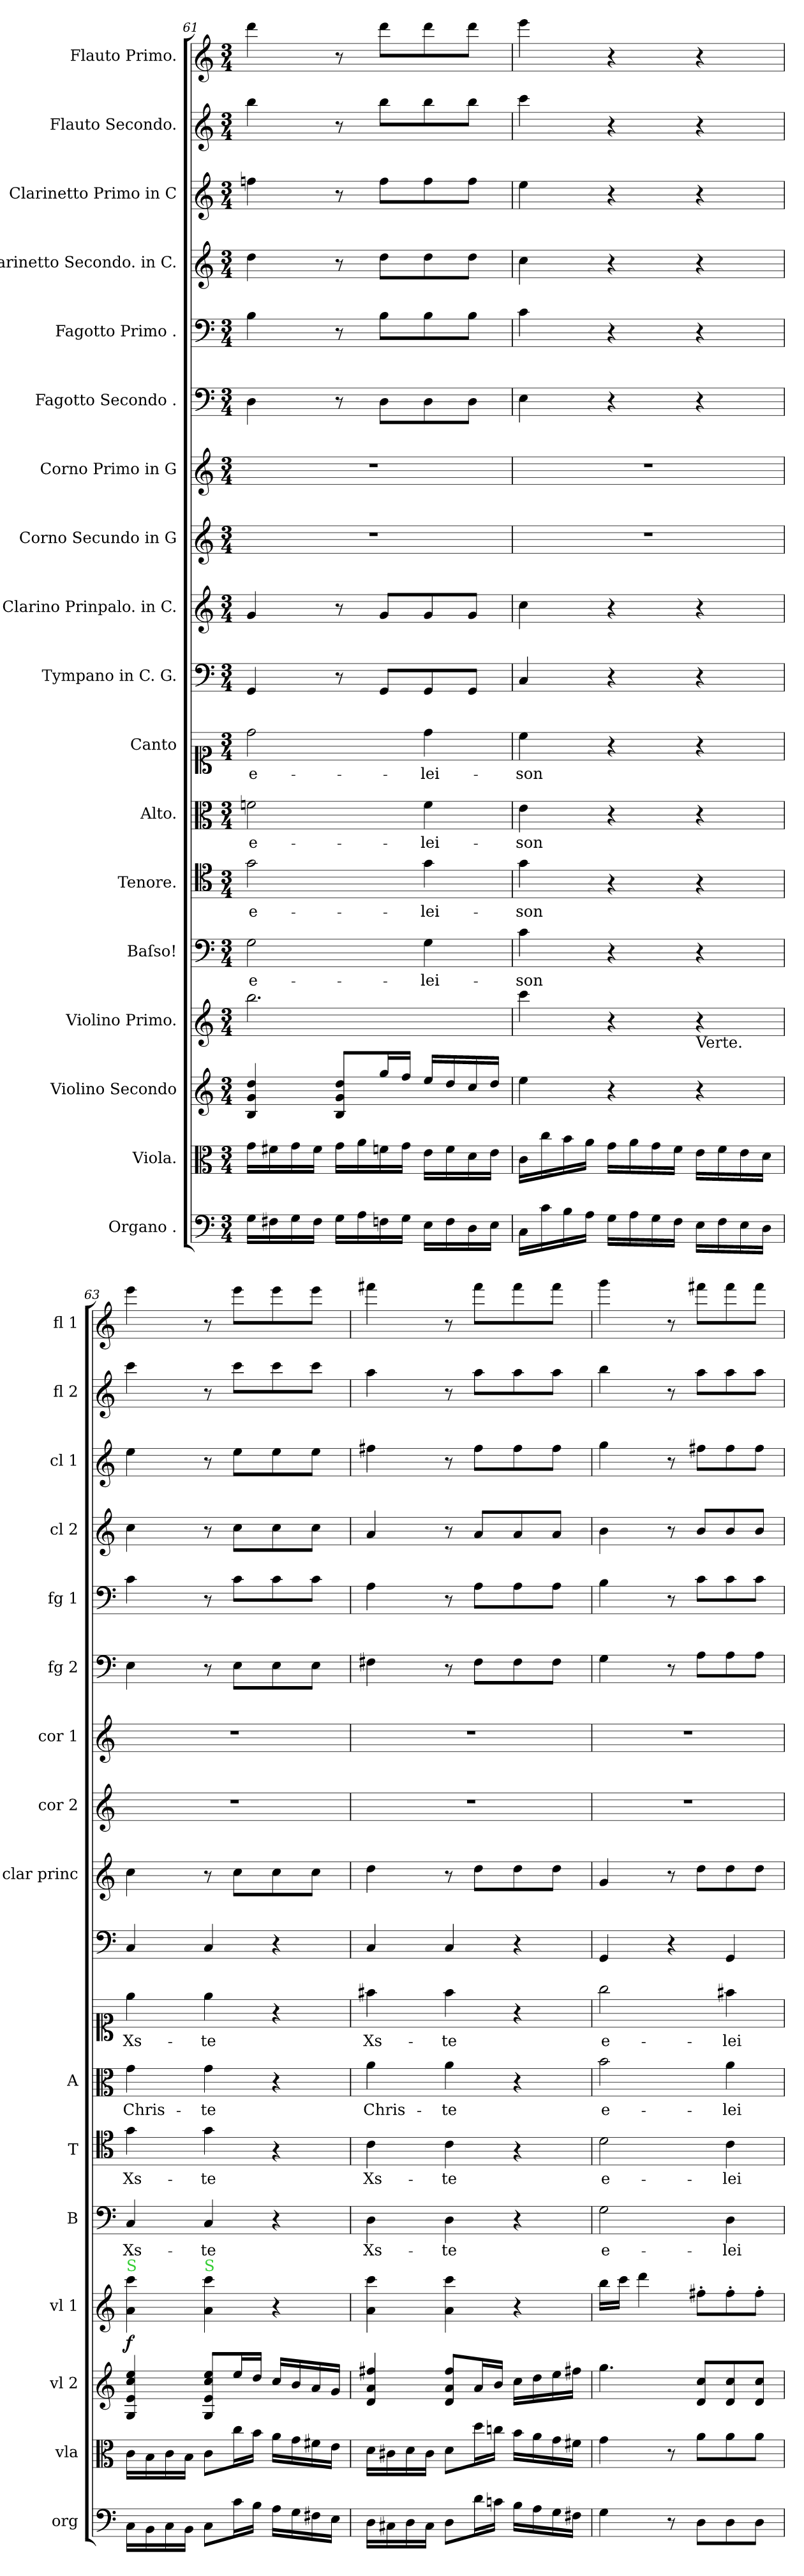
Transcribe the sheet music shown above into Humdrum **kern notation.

**kern	**kern	**kern	**kern	**dynam	**kern	**text	**kern	**text	**kern	**text	**kern	**text	**kern	**kern	**kern	**kern	**kern	**kern	**kern	**kern	**kern	**kern
*part18	*part17	*part16	*part15	*part15	*part14	*part14	*part13	*part13	*part12	*part12	*part11	*part11	*part10	*part9	*part8	*part7	*part6	*part5	*part4	*part3	*part2	*part1
*staff18	*staff17	*staff16	*staff15	*staff15	*staff14	*staff14	*staff13	*staff13	*staff12	*staff12	*staff11	*staff11	*staff10	*staff9	*staff8	*staff7	*staff6	*staff5	*staff4	*staff3	*staff2	*staff1
*I"Organo .	*I"Viola.	*I"Violino Secondo	*I"Violino Primo.	*	*I"Baſso!	*	*I"Tenore.	*	*I"Alto.	*	*I"Canto	*	*I"Tympano in C. G.	*I"Clarino Prinpalo. in C.	*I"Corno Secundo in G	*I"Corno Primo in G	*I"Fagotto Secondo .	*I"Fagotto Primo .	*I"Clarinetto Secondo. in C.	*I"Clarinetto Primo in C	*I"Flauto Secondo.	*I"Flauto Primo.
*I'org	*I'vla	*I'vl 2	*I'vl 1	*	*I'B	*	*I'T	*	*I'A	*	*	*	*	*I'clar princ	*I'cor 2	*I'cor 1	*I'fg 2	*I'fg 1	*I'cl 2	*I'cl 1	*I'fl 2	*I'fl 1
*clefF4	*clefC3	*clefG2	*clefG2	*	*clefF4	*	*clefC4	*	*clefC3	*	*clefC1	*	*clefF4	*clefG2	*clefG2	*clefG2	*clefF4	*clefF4	*clefG2	*clefG2	*clefG2	*clefG2
*	*	*	*	*	*	*	*	*	*	*	*	*	*	*	*ITrd3c5	*ITrd3c5	*	*	*	*	*	*
*k[]	*k[]	*k[]	*k[]	*	*k[]	*	*k[]	*	*k[]	*	*k[]	*	*k[]	*k[]	*k[f#]	*k[f#]	*k[]	*k[]	*k[]	*k[]	*k[]	*k[]
*C:	*C:	*C:	*C:	*	*C:	*	*C:	*	*C:	*	*C:	*	*	*C:	*	*	*C:	*C:	*C:	*C:	*C:	*C:
*M3/4	*M3/4	*M3/4	*M3/4	*	*M3/4	*	*M3/4	*	*M3/4	*	*M3/4	*	*M3/4	*M3/4	*M3/4	*M3/4	*M3/4	*M3/4	*M3/4	*M3/4	*M3/4	*M3/4
=61	=61	=61	=61	=61	=61	=61	=61	=61	=61	=61	=61	=61	=61	=61	=61	=61	=61	=61	=61	=61	=61	=61
16G\LL	16g\LL	4B/ 4g/ 4dd/	2.bb\	.	2G\	e-	2g\	e-	2fn\	e-	2dd\	e-	4GG/	4g/	2.r	2.r	4D\	4B\	4dd\	4ffn\	4bb\	4ddd\
16F#X\	16f#X\	.	.	.	.	.	.	.	.	.	.	.	.	.	.	.	.	.	.	.	.	.
16G\	16g\	.	.	.	.	.	.	.	.	.	.	.	.	.	.	.	.	.	.	.	.	.
16F#\JJ	16f#\JJ	.	.	.	.	.	.	.	.	.	.	.	.	.	.	.	.	.	.	.	.	.
16G\LL	16g\LL	8B/ 8g/ 8dd/L	.	.	.	.	.	.	.	.	.	.	8r	8r	.	.	8r	8r	8r	8r	8r	8r
16A\	16a\	.	.	.	.	.	.	.	.	.	.	.	.	.	.	.	.	.	.	.	.	.
16Fn\	16fn\	16gg/L	.	.	.	.	.	.	.	.	.	.	8GG/L	8g/L	.	.	8D\L	8B\L	8dd\L	8ff\L	8bb\L	8ddd\L
16G\JJ	16g\JJ	16ff/JJ	.	.	.	.	.	.	.	.	.	.	.	.	.	.	.	.	.	.	.	.
16E\LL	16e\LL	16ee/LL	.	.	4G\	-lei-	4g\	-lei-	4f\	-lei-	4dd\	-lei-	8GG/	8g/	.	.	8D\	8B\	8dd\	8ff\	8bb\	8ddd\
16F\	16f\	16dd/	.	.	.	.	.	.	.	.	.	.	.	.	.	.	.	.	.	.	.	.
16D\	16d\	16cc/	.	.	.	.	.	.	.	.	.	.	8GG/J	8g/J	.	.	8D\J	8B\J	8dd\J	8ff\J	8bb\J	8ddd\J
16E\JJ	16e\JJ	16dd/JJ	.	.	.	.	.	.	.	.	.	.	.	.	.	.	.	.	.	.	.	.
=62	=62	=62	=62	=62	=62	=62	=62	=62	=62	=62	=62	=62	=62	=62	=62	=62	=62	=62	=62	=62	=62	=62
16C\LL	16c\LL	4ee\	4ccc\	.	4c\	-son	4g\	-son	4e\	-son	4cc\	-son	4C/	4cc\	2.r	2.r	4E\	4c\	4cc\	4ee\	4ccc\	4eee\
16c\	16cc\	.	.	.	.	.	.	.	.	.	.	.	.	.	.	.	.	.	.	.	.	.
16B\	16b\	.	.	.	.	.	.	.	.	.	.	.	.	.	.	.	.	.	.	.	.	.
16A\JJ	16a\JJ	.	.	.	.	.	.	.	.	.	.	.	.	.	.	.	.	.	.	.	.	.
16G\LL	16g\LL	4r	4r	.	4r	.	4r	.	4r	.	4r	.	4r	4r	.	.	4r	4r	4r	4r	4r	4r
16A\	16a\	.	.	.	.	.	.	.	.	.	.	.	.	.	.	.	.	.	.	.	.	.
16G\	16g\	.	.	.	.	.	.	.	.	.	.	.	.	.	.	.	.	.	.	.	.	.
16F\JJ	16f\JJ	.	.	.	.	.	.	.	.	.	.	.	.	.	.	.	.	.	.	.	.	.
!	!	!	!LO:TX:b:t=Verte.	!	!	!	!	!	!	!	!	!	!	!	!	!	!	!	!	!	!	!
16E\LL	16e\LL	4r	4r	.	4r	.	4r	.	4r	.	4r	.	4r	4r	.	.	4r	4r	4r	4r	4r	4r
16F\	16f\	.	.	.	.	.	.	.	.	.	.	.	.	.	.	.	.	.	.	.	.	.
16E\	16e\	.	.	.	.	.	.	.	.	.	.	.	.	.	.	.	.	.	.	.	.	.
16D\JJ	16d\JJ	.	.	.	.	.	.	.	.	.	.	.	.	.	.	.	.	.	.	.	.	.
=63	=63	=63	=63	=63	=63	=63	=63	=63	=63	=63	=63	=63	=63	=63	=63	=63	=63	=63	=63	=63	=63	=63
!	!	!	!LO:TX:a:color=limegreen:t=S	!	!	!	!	!	!	!	!	!	!	!	!	!	!	!	!	!	!	!
!	!	!	!	!LO:DY:b	!	!	!	!	!	!	!	!	!	!	!	!	!	!	!	!	!	!
16C\LL	16c\LL	4G/ 4e/ 4cc/ 4ee/	4a\ 4ccc\	f	4C/	Xs-	4g\	Xs-	4g\	Chris-	4ee\	Xs-	4C/	4cc\	2.r	2.r	4E\	4c\	4cc\	4ee\	4ccc\	4eee\
16BB\	16B\	.	.	.	.	.	.	.	.	.	.	.	.	.	.	.	.	.	.	.	.	.
16C\	16c\	.	.	.	.	.	.	.	.	.	.	.	.	.	.	.	.	.	.	.	.	.
16BB\JJ	16B\JJ	.	.	.	.	.	.	.	.	.	.	.	.	.	.	.	.	.	.	.	.	.
!	!	!	!LO:TX:a:color=limegreen:t=S	!	!	!	!	!	!	!	!	!	!	!	!	!	!	!	!	!	!	!
8C\L	8c\L	8G/ 8e/ 8cc/ 8ee/L	4a\ 4ccc\	.	4C/	-te	4g\	-te	4g\	-te	4ee\	-te	4C/	8r	.	.	8r	8r	8r	8r	8r	8r
16c\L	16cc\L	16ee/L	.	.	.	.	.	.	.	.	.	.	.	8cc\L	.	.	8E\L	8c\L	8cc\L	8ee\L	8ccc\L	8eee\L
16B\JJ	16b\JJ	16dd/JJ	.	.	.	.	.	.	.	.	.	.	.	.	.	.	.	.	.	.	.	.
16A\LL	16a\LL	16cc/LL	4r	.	4r	.	4r	.	4r	.	4r	.	4r	8cc\	.	.	8E\	8c\	8cc\	8ee\	8ccc\	8eee\
16G\	16g\	16b/	.	.	.	.	.	.	.	.	.	.	.	.	.	.	.	.	.	.	.	.
16F#X\	16f#X\	16a/	.	.	.	.	.	.	.	.	.	.	.	8cc\J	.	.	8E\J	8c\J	8cc\J	8ee\J	8ccc\J	8eee\J
16E\JJ	16e\JJ	16g/JJ	.	.	.	.	.	.	.	.	.	.	.	.	.	.	.	.	.	.	.	.
=64	=64	=64	=64	=64	=64	=64	=64	=64	=64	=64	=64	=64	=64	=64	=64	=64	=64	=64	=64	=64	=64	=64
!	!	!	!	!	!	!LO:LY:i	!	!LO:LY:i	!	!LO:LY:i	!	!LO:LY:i	!	!	!	!	!	!	!	!	!	!
16D\LL	16d\LL	4d/ 4a/ 4ff#X/	4a\ 4ccc\	.	4D\	Xs-	4c\	Xs-	4a\	Chris-	4ff#X\	Xs-	4C/	4dd\	2.r	2.r	4F#X\	4A\	4a/	4ff#X\	4aa\	4fff#X\
16C#X\	16c#X\	.	.	.	.	.	.	.	.	.	.	.	.	.	.	.	.	.	.	.	.	.
16D\	16d\	.	.	.	.	.	.	.	.	.	.	.	.	.	.	.	.	.	.	.	.	.
16C#\JJ	16c#\JJ	.	.	.	.	.	.	.	.	.	.	.	.	.	.	.	.	.	.	.	.	.
!	!	!	!	!	!	!LO:LY:i	!	!LO:LY:i	!	!LO:LY:i	!	!LO:LY:i	!	!	!	!	!	!	!	!	!	!
8D\L	8d\L	8d/ 8a/ 8ff#/L	4a\ 4ccc\	.	4D\	-te	4c\	-te	4a\	-te	4ff#\	-te	4C/	8r	.	.	8r	8r	8r	8r	8r	8r
16d\L	16dd\L	16a/L	.	.	.	.	.	.	.	.	.	.	.	8dd\L	.	.	8F#\L	8A\L	8a/L	8ff#\L	8aa\L	8fff#\L
16cn\JJ	16ccn\JJ	16b/JJ	.	.	.	.	.	.	.	.	.	.	.	.	.	.	.	.	.	.	.	.
16B\LL	16b\LL	16cc\LL	4r	.	4r	.	4r	.	4r	.	4r	.	4r	8dd\	.	.	8F#\	8A\	8a/	8ff#\	8aa\	8fff#\
16A\	16a\	16dd\	.	.	.	.	.	.	.	.	.	.	.	.	.	.	.	.	.	.	.	.
16G\	16g\	16ee\	.	.	.	.	.	.	.	.	.	.	.	8dd\J	.	.	8F#\J	8A\J	8a/J	8ff#\J	8aa\J	8fff#\J
16F#X\JJ	16f#X\JJ	16ff#X\JJ	.	.	.	.	.	.	.	.	.	.	.	.	.	.	.	.	.	.	.	.
=65	=65	=65	=65	=65	=65	=65	=65	=65	=65	=65	=65	=65	=65	=65	=65	=65	=65	=65	=65	=65	=65	=65
4G\	4g\	4.gg\	16bb\LL	.	2G\	e-	2d\	e-	2b\	e-	2gg\	e-	4GG/	4g/	2.r	2.r	4G\	4B\	4b\	4gg\	4bb\	4ggg\
.	.	.	16ccc\JJ	.	.	.	.	.	.	.	.	.	.	.	.	.	.	.	.	.	.	.
.	.	.	4ddd\	.	.	.	.	.	.	.	.	.	.	.	.	.	.	.	.	.	.	.
8r	8r	.	.	.	.	.	.	.	.	.	.	.	4r	8r	.	.	8r	8r	8r	8r	8r	8r
8D\L	8a\L	8d/ 8cc/L	8ff#X'\L	.	.	.	.	.	.	.	.	.	.	8dd\L	.	.	8A\L	8c\L	8b/L	8ff#X\L	8aa\L	8fff#X\L
8D\	8a\	8d/ 8cc/	8ff#'\	.	4D\	-lei-	4c\	-lei-	4a\	-lei-	4ff#X\	-lei-	4GG/	8dd\	.	.	8A\	8c\	8b/	8ff#\	8aa\	8fff#\
8D\J	8a\J	8d/ 8cc/J	8ff#'\J	.	.	.	.	.	.	.	.	.	.	8dd\J	.	.	8A\J	8c\J	8b/J	8ff#\J	8aa\J	8fff#\J
=	=	=	=	=	=	=	=	=	=	=	=	=	=	=	=	=	=	=	=	=	=	=
*-	*-	*-	*-	*-	*-	*-	*-	*-	*-	*-	*-	*-	*-	*-	*-	*-	*-	*-	*-	*-	*-	*-
